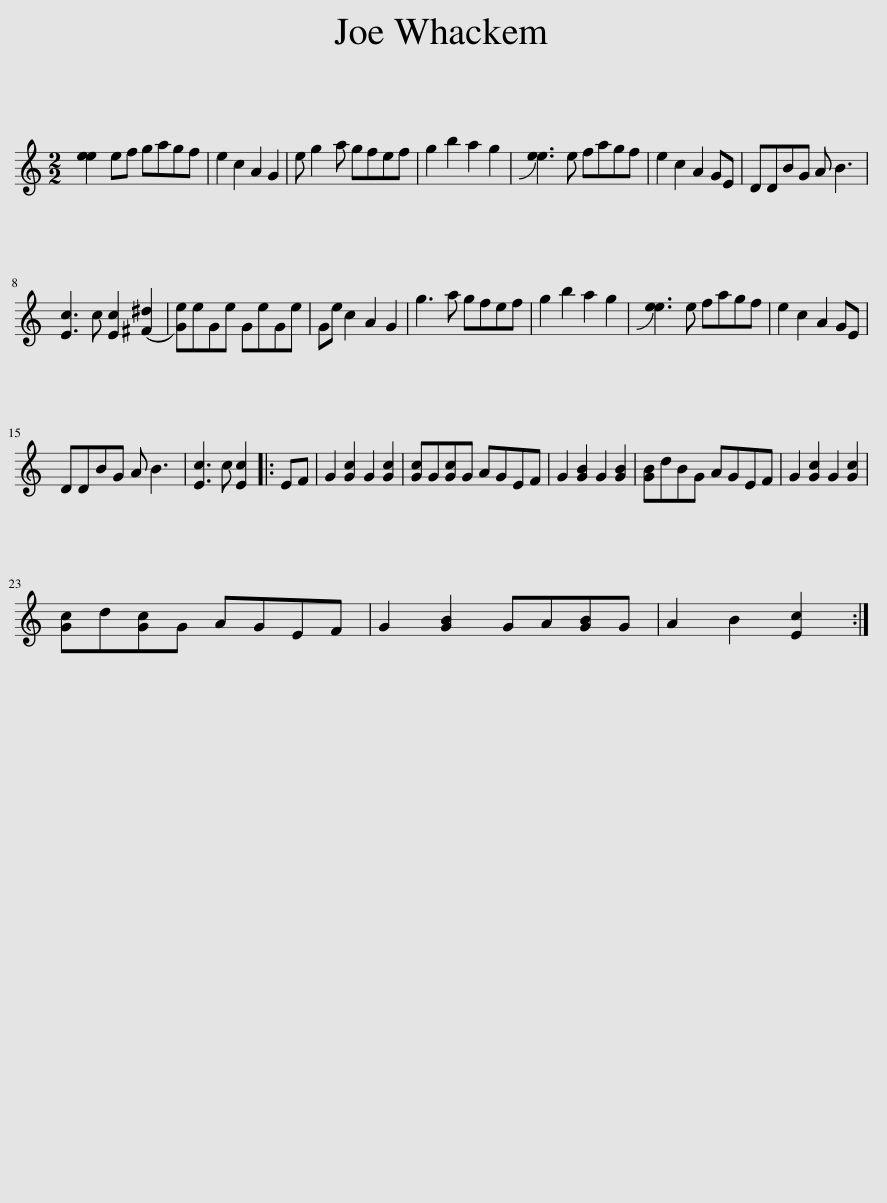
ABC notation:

X:1
L:1/8
M:2/2
I:linebreak $
K:C
V:1 treble
V:1
 [ee]2 ef gagf | e2 c2 A2 G2 | e g2 a gfef | g2 b2 a2 g2 | !slide![ee]3 e fagf | %5
 e2 c2 A2 GE | DDBG A B3 |$ [Ec]3 c [Ec]2 (([^F^d]2 | [Ge]))eGe GeGe | Ge c2 A2 G2 | %10
 g3 a gfef | g2 b2 a2 g2 | !slide![ee]3 e fagf | e2 c2 A2 GE |$ DDBG A B3 | %15
 [Ec]3 c [Ec]2 |: EF | G2 [Gc]2 G2 [Gc]2 | [Gc]G[Gc]G AGEF | G2 [GB]2 G2 [GB]2 | %20
 [GB]dBG AGEF | G2 [Gc]2 G2 [Gc]2 |$ [Gc]d[Gc]G AGEF | G2 [GB]2 GA[GB]G | A2 B2 [Ec]2 :| %25
